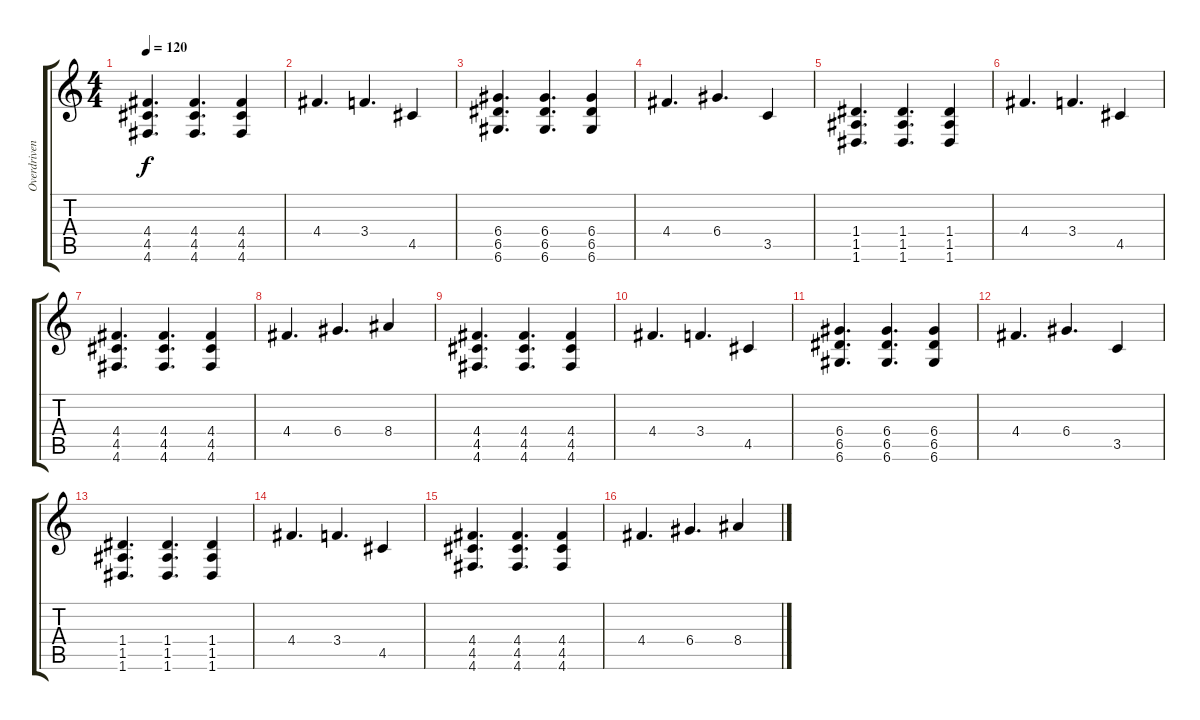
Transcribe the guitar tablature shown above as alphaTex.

\track ("Overdriven" "Overdriven") {instrument overdrivenguitar}
\staff {score tabs}
\tuning (E4 B3 G3 D3 A2 D2) {hide}
\ts (4 4)
\tempo 120
\clef g2
\ks c
(4.4 4.5 4.6).4{d dy f} (4.4 4.5 4.6).4{d} (4.4 4.5 4.6).4 |
4.4.4{d} 3.4.4{d} 4.5.4 |
(6.4 6.5 6.6).4{d} (6.4 6.5 6.6).4{d} (6.4 6.5 6.6).4 |
4.4.4{d} 6.4.4{d} 3.5.4 |
(1.4 1.5 1.6).4{d} (1.4 1.5 1.6).4{d} (1.4 1.5 1.6).4 |
4.4.4{d} 3.4.4{d} 4.5.4 |
(4.4 4.5 4.6).4{d} (4.4 4.5 4.6).4{d} (4.4 4.5 4.6).4 |
4.4.4{d} 6.4.4{d} 8.4.4 |
(4.4 4.5 4.6).4{d} (4.4 4.5 4.6).4{d} (4.4 4.5 4.6).4 |
4.4.4{d} 3.4.4{d} 4.5.4 |
(6.4 6.5 6.6).4{d} (6.4 6.5 6.6).4{d} (6.4 6.5 6.6).4 |
4.4.4{d} 6.4.4{d} 3.5.4 |
(1.4 1.5 1.6).4{d} (1.4 1.5 1.6).4{d} (1.4 1.5 1.6).4 |
4.4.4{d} 3.4.4{d} 4.5.4 |
(4.4 4.5 4.6).4{d} (4.4 4.5 4.6).4{d} (4.4 4.5 4.6).4 |
4.4.4{d} 6.4.4{d} 8.4.4
